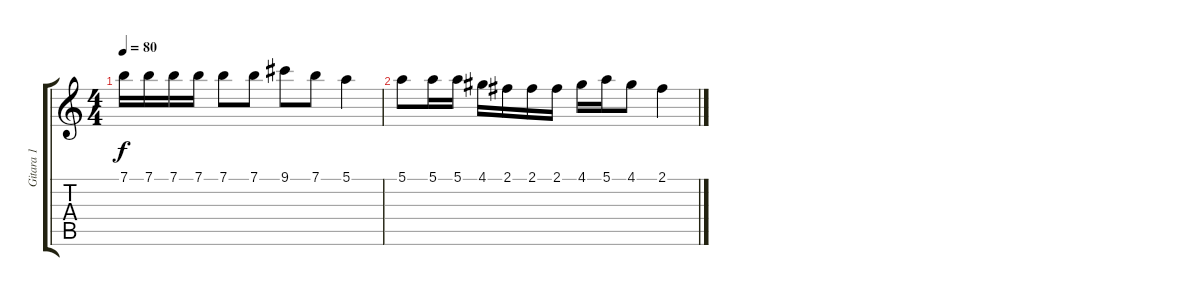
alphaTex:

\track ("Gitara 1" "Gitara 1") {instrument distortionguitar}
\staff {score tabs}
\tuning (E4 B3 G3 D3 A2 E2) {hide}
\ts (4 4)
\tempo 80
\clef g2
\ks c
7.1.16{dy f} 7.1.16 7.1.16 7.1.16 7.1.8 7.1.8 9.1.8 7.1.8 5.1.4 |
5.1.8 5.1.16 5.1.16 4.1.16 2.1.16 2.1.16 2.1.16 4.1.16 5.1.16 4.1.8 2.1.4
